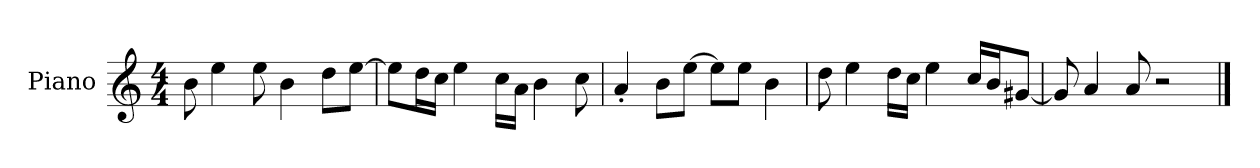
**kern
*part1
*staff1
*I"Piano
*I'P-no
*clefG2
*k[]
*M4/4
*MM90
=1
8b\
4ee\
8ee\
4b\
8dd\L
[8ee\J
=2
8ee\L]
16dd\L
16cc\JJ
4ee\
16cc\LL
16a\JJ
4b\
8cc\
=3
4a'/
8b\L
[8ee\J
8ee\L]
8ee\J
4b\
=4
8dd\
4ee\
16dd\LL
16cc\JJ
4ee\
16cc/LL
16b/J
[8g#X/J
=5
8g#/]
4a/
8a/
2r
==
*-
